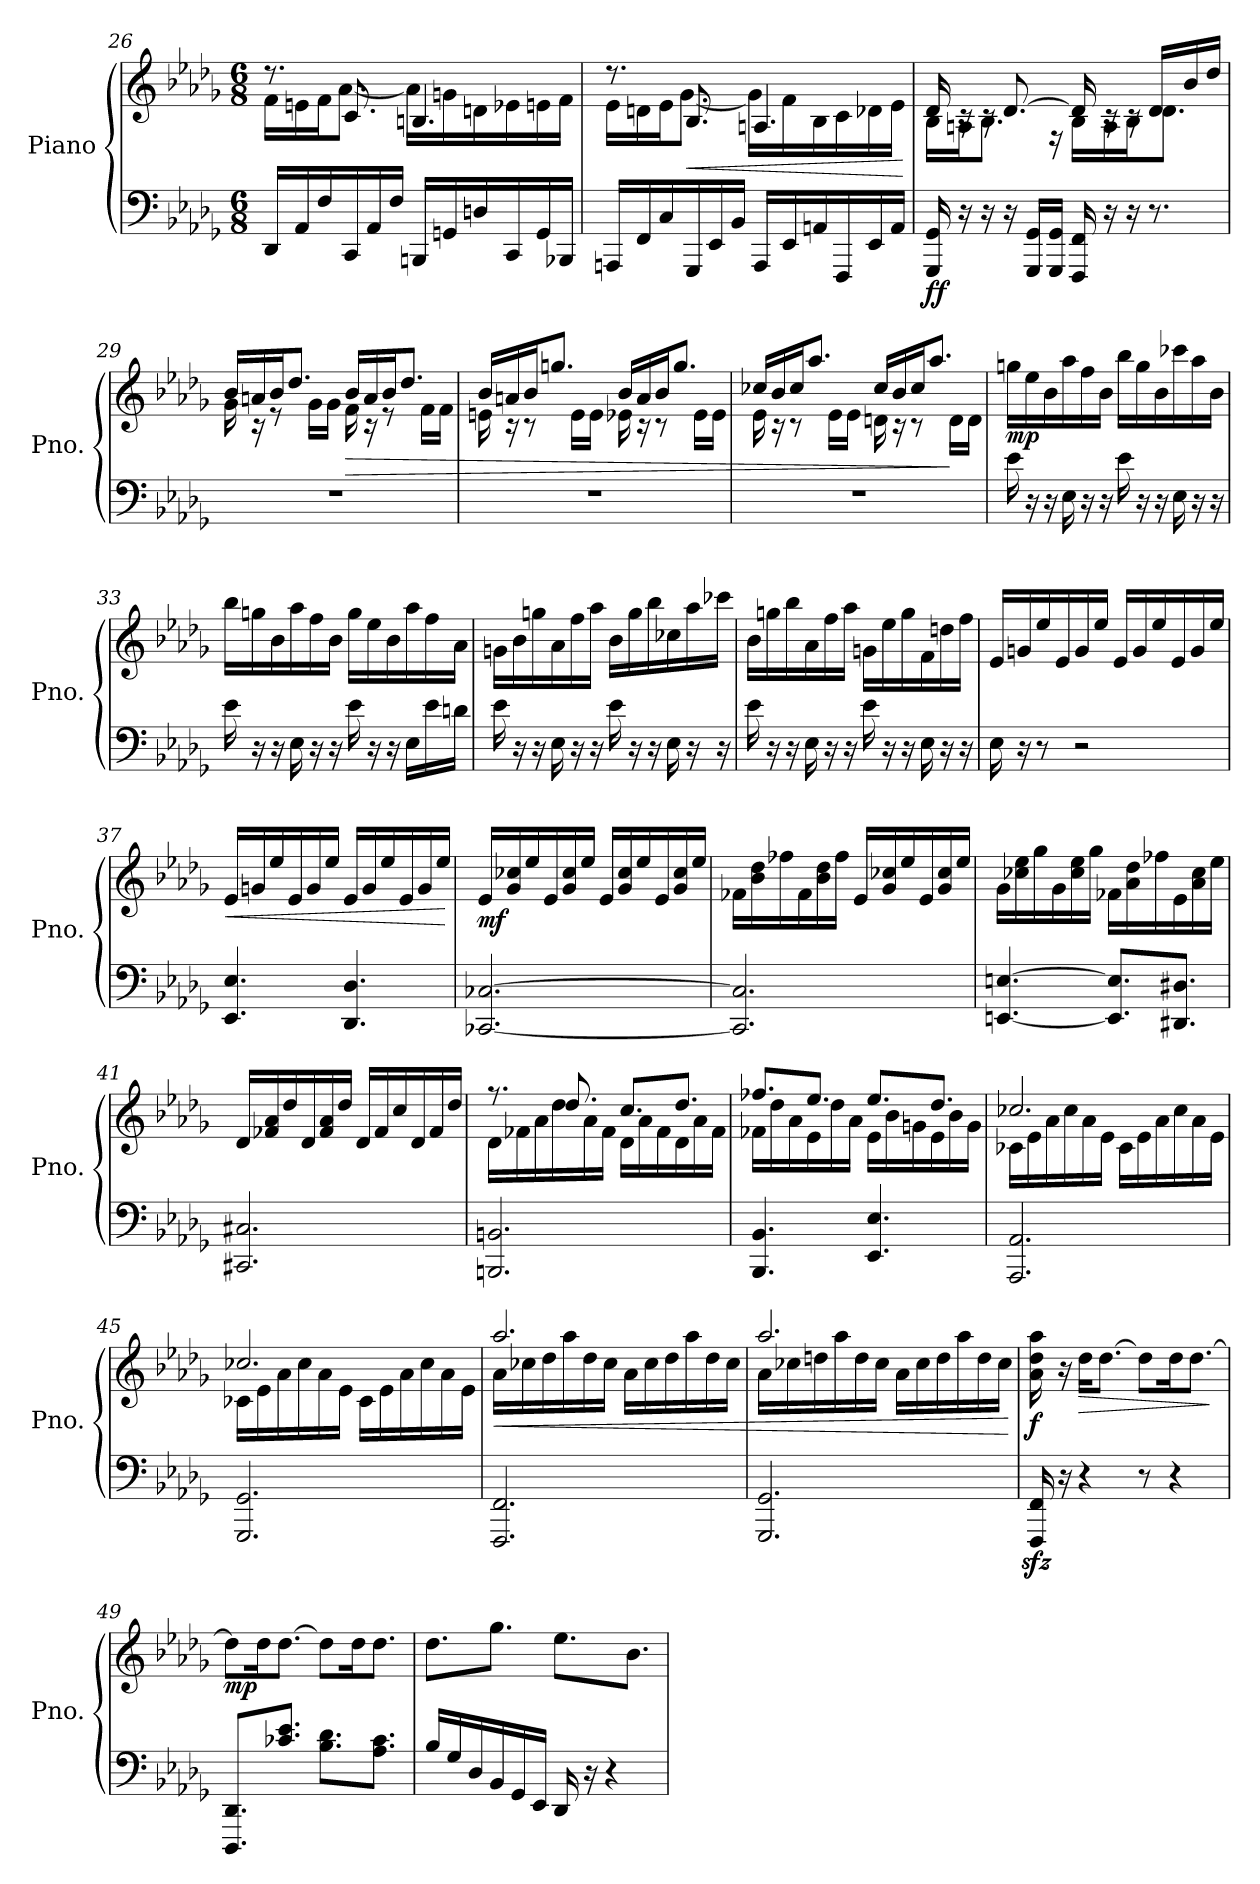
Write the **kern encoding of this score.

**kern	**kern	**dynam
*part1	*part1	*part1
*staff2	*staff1	*staff1/2
*I"Piano	*	*
*I'Pno.	*	*
*clefF4	*clefG2	*
*k[b-e-a-d-g-]	*k[b-e-a-d-g-]	*
*M6/8	*M6/8	*
=26	=26	=26
*	*^	*
16DD-/LL	8.r	16f\LL	.
16AA-/	.	16en\	.
16F/	.	16f\J	.
16CC/	8.c/	[8.a-\J	.
16AA-/	.	.	.
16F/JJ	.	.	.
16BBBn/LL	4.Bn/	16a-\LL]	.
16GGn/	.	16gn\	.
16Dn/	.	16dn\	.
16CC/	.	16e-X\	.
16GG/	.	16en\	.
16BBB-X/JJ	.	16f\JJ	.
!!LO:PB:g=z	!!
=27	=27	=27	=27
16AAAn/LL	8.r	16e-\LL	.
16FF/	.	16dn\	.
16C/	.	16e-\J	.
!	!	!	!LO:HP:b
16GGG-/	8.B-/	[8.g-\J	<
16EE-/	.	.	.
16BB-/JJ	.	.	.
16AAA/LL	4.An/	16g-\LL]	.
16EE-/	.	16f\	.
16AAn/	.	16B-\	.
16FFF/	.	16c\	.
16EE-/	.	16d-X\	.
16AA/JJ	.	16e-\JJ	.
*	*v	*v	*
.	.	[
=28	=28	=28
*	*^	*
!	!	!	!LO:DY:b=2
16GGG-/ 16GG-/	16d-/	16B-\LL	ff
16r	16rc	16An\J	.
16r	16rc	8.B-\J	.
16r	[8.d-/	.	.
16GGG-/ 16GG-/LL	.	.	.
16GGG-/ 16GG-/JJ	.	16r	.
16FFF/ 16FF/	16d-/]	16B-\LL	.
16r	16rc	16A\	.
16r	16rc	16B-\J	.
8.r	16d-/LL	8.d-\J	.
.	16b-/	.	.
.	16dd-/JJ	.	.
!!LO:LB:g=z	!!
=29	=29	=29	=29
2.r	16b-/LL	16g-\	.
.	16an/	16r	.
.	16b-/J	8r	.
.	8.dd-/J	.	.
.	.	16g-\LL	.
.	.	16g-\JJ	.
!	!	!	!LO:HP:b
.	16b-/LL	16f\	>
.	16a/	16r	.
.	16b-/J	8r	.
.	8.dd-/J	.	.
.	.	16f\LL	.
.	.	16f\JJ	.
=30	=30	=30	=30
2.r	16b-/LL	16en\	.
.	16an/	16r	.
.	16b-/J	8r	.
.	8.ggn/J	.	.
.	.	16e\LL	.
.	.	16e\JJ	.
.	16b-/LL	16e-X\	.
.	16a/	16r	.
.	16b-/J	8r	.
.	8.gg/J	.	.
.	.	16e-\LL	.
.	.	16e-\JJ	.
=31	=31	=31	=31
2.r	16cc-X/LL	16e-\	.
.	16b-/	16r	.
.	16cc-/J	8r	.
.	8.aa-/J	.	.
.	.	16e-\LL	.
.	.	16e-\JJ	.
.	16cc-/LL	16dn\	.
.	16b-/	16r	.
.	16cc-/J	8r	.
.	8.aa-/J	.	.
.	.	16d\LL	]
.	.	16d\JJ	.
!!LO:LB:g=z
=32	=32	=32	=32
!	!	!	!LO:DY:b
*	*v	*v	*
16e-\	16ggn\LL	mp
16r	16ee-\	.
16r	16b-\	.
16E-\	16aa-\	.
16r	16ff\	.
16r	16b-\JJ	.
16e-\	16bb-\LL	.
16r	16gg\	.
16r	16b-\	.
16E-\	16ccc-X\	.
16r	16aa-\	.
16r	16b-\JJ	.
=33	=33	=33
16e-\	16bb-\LL	.
16r	16ggn\	.
16r	16b-\	.
16E-\	16aa-\	.
16r	16ff\	.
16r	16b-\JJ	.
16e-\	16gg\LL	.
16r	16ee-\	.
16r	16b-\	.
16E-\LL	16aa-\	.
16e-\	16ff\	.
16dn\JJ	16a-\JJ	.
=34	=34	=34
16e-\	16gn\LL	.
16r	16b-\	.
16r	16ggn\	.
16E-\	16a-\	.
16r	16ff\	.
16r	16aa-\JJ	.
16e-\	16b-\LL	.
16r	16gg\	.
16r	16bb-\	.
16E-\	16cc-X\	.
16r	16aa-\	.
16r	16ccc-X\JJ	.
!!LO:LB:g=z
=35	=35	=35
16e-\	16b-\LL	.
16r	16ggn\	.
16r	16bb-\	.
16E-\	16a-\	.
16r	16ff\	.
16r	16aa-\JJ	.
16e-\	16gn\LL	.
16r	16ee-\	.
16r	16gg\	.
16E-\	16f\	.
16r	16ddn\	.
16r	16ff\JJ	.
=36	=36	=36
16E-\	16e-/LL	.
16r	16gn/	.
8r	16ee-/	.
.	16e-/	.
2r	16g/	.
.	16ee-/JJ	.
.	16e-/LL	.
.	16g/	.
.	16ee-/	.
.	16e-/	.
.	16g/	.
.	16ee-/JJ	.
=37	=37	=37
!	!	!LO:HP:b
4.EE-/ 4.E-/	16e-/LL	<
.	16gn/	.
.	16ee-/	.
.	16e-/	.
.	16g/	.
.	16ee-/JJ	.
4.DD-/ 4.D-/	16e-/LL	.
.	16g/	.
.	16ee-/	.
.	16e-/	.
.	16g/	.
.	16ee-/JJ	.
.	.	[
!!LO:LB:g=z
=38	=38	=38
!	!	!LO:DY:b
[2.CC-X/ [2.C-X/	16e-/LL	mf
.	16g-/ 16cc-X/	.
.	16ee-/	.
.	16e-/	.
.	16g-/ 16cc-/	.
.	16ee-/JJ	.
.	16e-/LL	.
.	16g-/ 16cc-/	.
.	16ee-/	.
.	16e-/	.
.	16g-/ 16cc-/	.
.	16ee-/JJ	.
=39	=39	=39
2.CC-/] 2.C-/]	16f-X\LL	.
.	16b-\ 16dd-\	.
.	16ff-X\	.
.	16f-\	.
.	16b-\ 16dd-\	.
.	16ff-\JJ	.
.	16e-/LL	.
.	16g-/ 16cc-X/	.
.	16ee-/	.
.	16e-/	.
.	16g-/ 16cc-/	.
.	16ee-/JJ	.
=40	=40	=40
[4.EEn/ [4.En/	16g-\LL	.
.	16cc-X\ 16ee-\	.
.	16gg-\	.
.	16g-\	.
.	16cc-\ 16ee-\	.
.	16gg-\JJ	.
8.EE/] 8.E/]L	16f-X\LL	.
.	16a-\ 16dd-\	.
.	16ff-X\	.
8.DD#X/ 8.D#X/J	16e-\	.
.	16a-\ 16cc-\	.
.	16ee-\JJ	.
!!LO:PB:g=z
=41	=41	=41
2.CC#X/ 2.C#X/	16d-/LL	.
.	16f-X/ 16a-/	.
.	16dd-/	.
.	16d-/	.
.	16f-/ 16a-/	.
.	16dd-/JJ	.
.	16d-/LL	.
.	16f-/	.
.	16cc/	.
.	16d-/	.
.	16f-/	.
.	16dd-/JJ	.
=42	=42	=42
*	*^	*
2.BBBn/ 2.BBn/	8.r	16d-\LL	.
.	.	16f-X\	.
.	.	16a-\	.
.	8.dd-/	16dd-\	.
.	.	16a-\	.
.	.	16f-\JJ	.
.	8.cc/L	16d-\LL	.
.	.	16a-\	.
.	.	16f-\	.
.	8.dd-/J	16d-\	.
.	.	16a-\	.
.	.	16f-\JJ	.
=43	=43	=43	=43
4.BBB-/ 4.BB-/	8.ff-X/L	16f-X\LL	.
.	.	16dd-\	.
.	.	16a-\	.
.	8.ee-/J	16e-\	.
.	.	16dd-\	.
.	.	16a-\JJ	.
4.EE-/ 4.E-/	8.ee-/L	16e-\LL	.
.	.	16b-\	.
.	.	16gn\	.
.	8.dd-/J	16e-\	.
.	.	16b-\	.
.	.	16g\JJ	.
!!LO:LB:g=z	!!
=44	=44	=44	=44
2.AAA-/ 2.AA-/	2.cc-X/	16c-X\LL	.
.	.	16e-\	.
.	.	16a-\	.
.	.	16cc-\	.
.	.	16a-\	.
.	.	16e-\JJ	.
.	.	16c-\LL	.
.	.	16e-\	.
.	.	16a-\	.
.	.	16cc-\	.
.	.	16a-\	.
.	.	16e-\JJ	.
=45	=45	=45	=45
2.GGG-/ 2.GG-/	2.cc-X/	16c-X\LL	.
.	.	16e-\	.
.	.	16a-\	.
.	.	16cc-\	.
.	.	16a-\	.
.	.	16e-\JJ	.
.	.	16c-\LL	.
.	.	16e-\	.
.	.	16a-\	.
.	.	16cc-\	.
.	.	16a-\	.
.	.	16e-\JJ	.
=46	=46	=46	=46
!	!	!	!LO:HP:b
2.FFF/ 2.FF/	2.aa-/	16a-\LL	<
.	.	16cc-X\	.
.	.	16dd-\	.
.	.	16aa-\	.
.	.	16dd-\	.
.	.	16cc-\JJ	.
.	.	16a-\LL	.
.	.	16cc-\	.
.	.	16dd-\	.
.	.	16aa-\	.
.	.	16dd-\	.
.	.	16cc-\JJ	.
!!LO:LB:g=z	!!
=47	=47	=47	=47
2.GGG-/ 2.GG-/	2.aa-/	16a-\LL	.
.	.	16cc-X\	.
.	.	16ddn\	.
.	.	16aa-\	.
.	.	16dd\	.
.	.	16cc-\JJ	.
.	.	16a-\LL	.
.	.	16cc-\	.
.	.	16dd\	.
.	.	16aa-\	.
.	.	16dd\	.
.	.	16cc-\JJ	.
*	*v	*v	*
.	.	[
=48	=48	=48
!	!	!LO:DY:b
16FFF/zz> 16FF/zz>	16a-\ 16dd-\ 16aa-\	f
16r	16r	.
!	!	!LO:HP:b
4r	16dd-\KL	>
.	[8.dd-\J	.
8r	8dd-\L]	.
4r	16dd-\K	.
.	[8.dd-\J	.
.	.	]
=49	=49	=49
!	!	!LO:DY:b
8.DDD-/ 8.DD-/L	8dd-\L]	mp
.	16dd-\K	.
8.c-X/ 8.e-/J	[8.dd-\J	.
8.B-\ 8.d-\L	8dd-\L]	.
.	16dd-\K	.
8.A-\ 8.c-\J	8.dd-\J	.
=50	=50	=50
16B-/LL	8.dd-\L	.
16G-/	.	.
16D-/	.	.
16BB-/	8.gg-\J	.
16GG-/	.	.
16EE-/JJ	.	.
16DD-/	8.ee-\L	.
16r	.	.
4r	.	.
.	8.b-\J	.
=	=	=
*-	*-	*-
